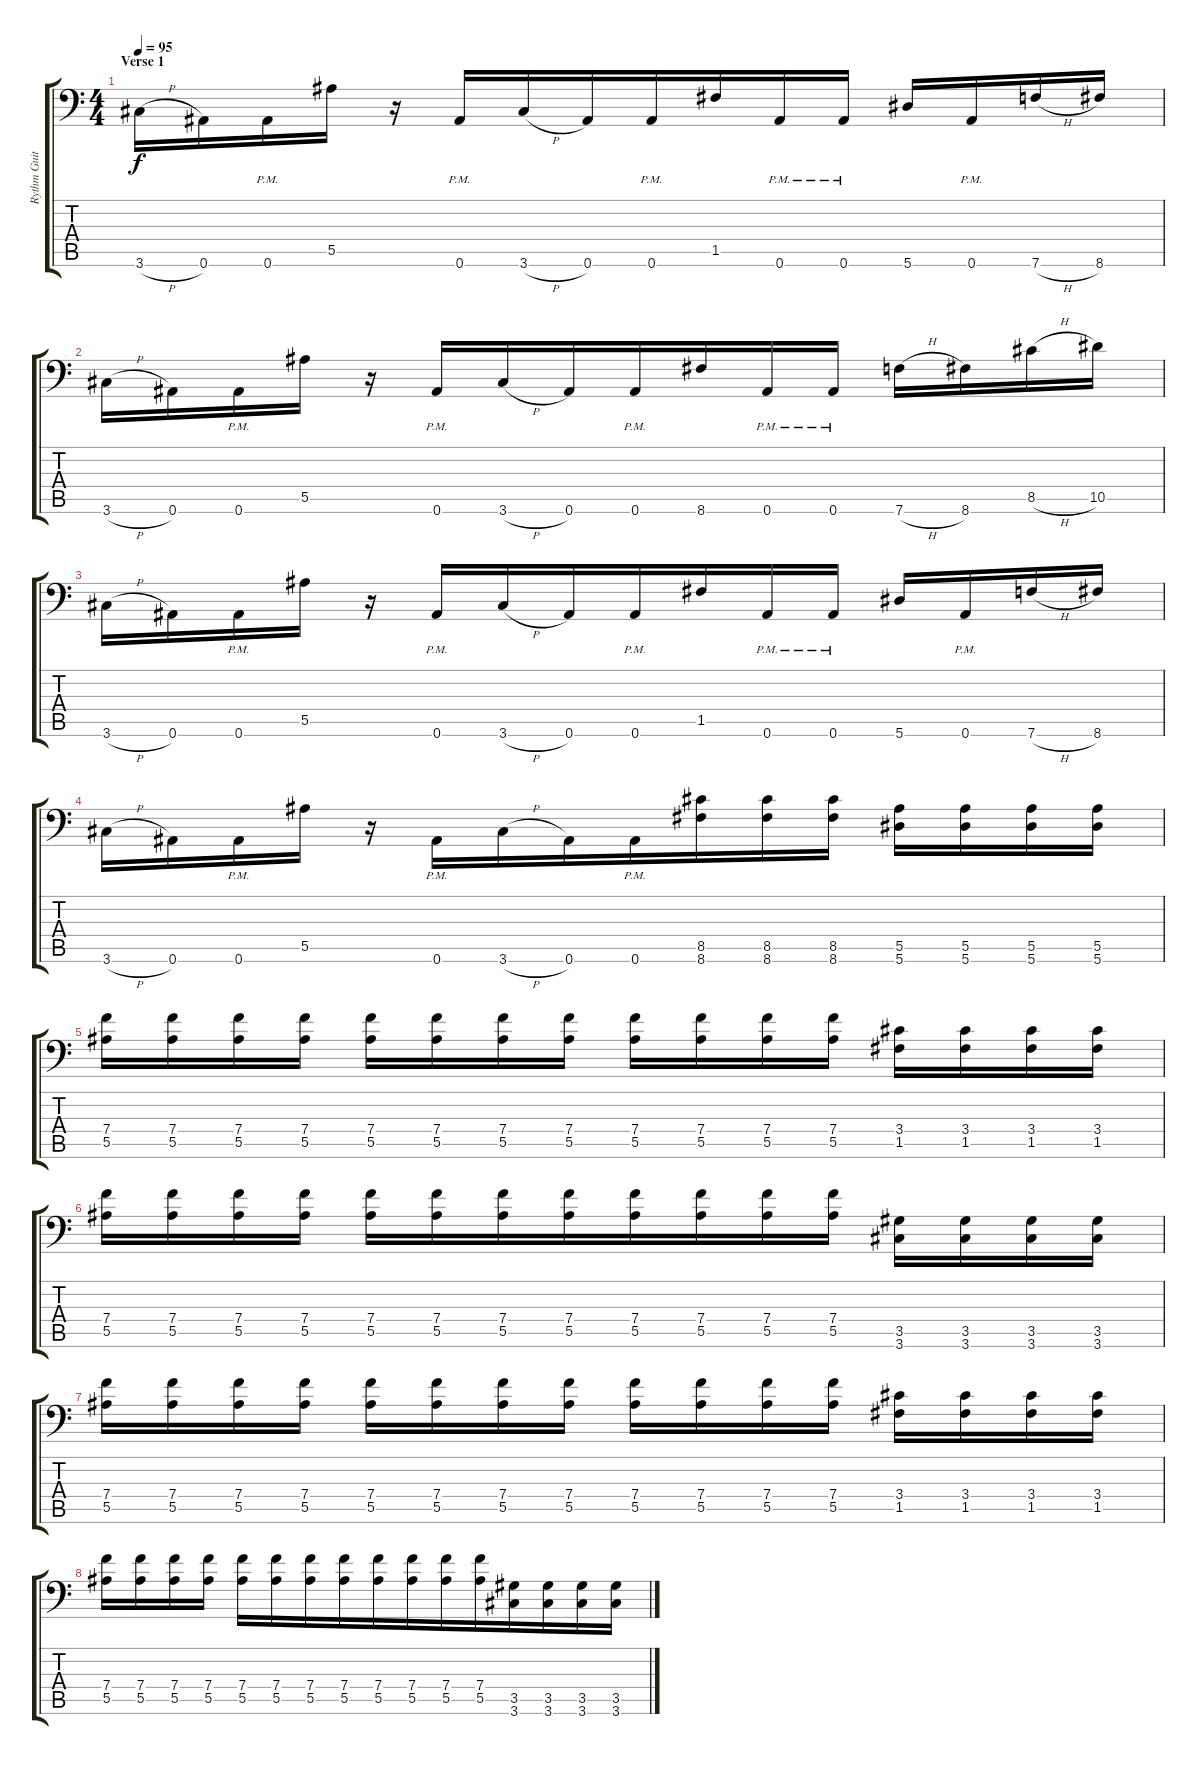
\track ("Rythm Guitar 2" "Rythm Guit") {instrument distortionguitar}
\staff {score tabs}
\tuning (C4 G3 Eb3 Bb2 F2 Bb1) {hide}
\ts (4 4)
\section ("" "Verse 1")
\tempo 95
\clef f4
\ks c
3.6{h}.16{dy f} 0.6.16{beam merge} 0.6{pm}.16 5.5.16 r.16 0.6{pm}.16 3.6{h}.16 0.6.16{beam merge} 0.6{pm}.16{beam merge} 1.5.16 0.6{pm}.16 0.6{pm}.16 5.6.16 0.6{pm}.16 7.6{h}.16{beam merge} 8.6.16 |
3.6{h}.16 0.6.16{beam merge} 0.6{pm}.16 5.5.16 r.16 0.6{pm}.16 3.6{h}.16 0.6.16{beam merge} 0.6{pm}.16{beam merge} 8.6.16 0.6{pm}.16 0.6{pm}.16 7.6{h}.16 8.6.16 8.5{h}.16{beam merge} 10.5.16 |
3.6{h}.16 0.6.16{beam merge} 0.6{pm}.16 5.5.16 r.16 0.6{pm}.16 3.6{h}.16 0.6.16{beam merge} 0.6{pm}.16{beam merge} 1.5.16 0.6{pm}.16 0.6{pm}.16 5.6.16 0.6{pm}.16 7.6{h}.16{beam merge} 8.6.16 |
3.6{h}.16 0.6.16{beam merge} 0.6{pm}.16 5.5.16 r.16 0.6{pm}.16 3.6{h}.16 0.6.16{beam merge} 0.6{pm}.16{beam merge} (8.5 8.6).16 (8.5 8.6).16 (8.5 8.6).16 (5.5 5.6).16 (5.5 5.6).16 (5.5 5.6).16{beam merge} (5.5 5.6).16 |
(7.4 5.5).16{beam merge} (7.4 5.5).16{beam merge} (7.4 5.5).16 (7.4 5.5).16 (7.4 5.5).16 (7.4 5.5).16{beam merge} (7.4 5.5).16 (7.4 5.5).16 (7.4 5.5).16{beam merge} (7.4 5.5).16 (7.4 5.5).16{beam merge} (7.4 5.5).16 (3.4 1.5).16 (3.4 1.5).16 (3.4 1.5).16 (3.4 1.5).16 |
(7.4 5.5).16{beam merge} (7.4 5.5).16 (7.4 5.5).16 (7.4 5.5).16 (7.4 5.5).16{beam merge} (7.4 5.5).16 (7.4 5.5).16{beam merge} (7.4 5.5).16{beam merge} (7.4 5.5).16 (7.4 5.5).16 (7.4 5.5).16 (7.4 5.5).16 (3.5 3.6).16 (3.5 3.6).16 (3.5 3.6).16{beam merge} (3.5 3.6).16 |
(7.4 5.5).16 (7.4 5.5).16 (7.4 5.5).16 (7.4 5.5).16 (7.4 5.5).16 (7.4 5.5).16 (7.4 5.5).16 (7.4 5.5).16 (7.4 5.5).16 (7.4 5.5).16 (7.4 5.5).16 (7.4 5.5).16 (3.4 1.5).16 (3.4 1.5).16 (3.4 1.5).16 (3.4 1.5).16 |
(7.4 5.5).16 (7.4 5.5).16 (7.4 5.5).16{beam merge} (7.4 5.5).16 (7.4 5.5).16{beam merge} (7.4 5.5).16{beam merge} (7.4 5.5).16 (7.4 5.5).16{beam merge} (7.4 5.5).16 (7.4 5.5).16{beam merge} (7.4 5.5).16{beam merge} (7.4 5.5).16{beam merge} (3.5 3.6).16{beam merge} (3.5 3.6).16{beam merge} (3.5 3.6).16 (3.5 3.6).16
